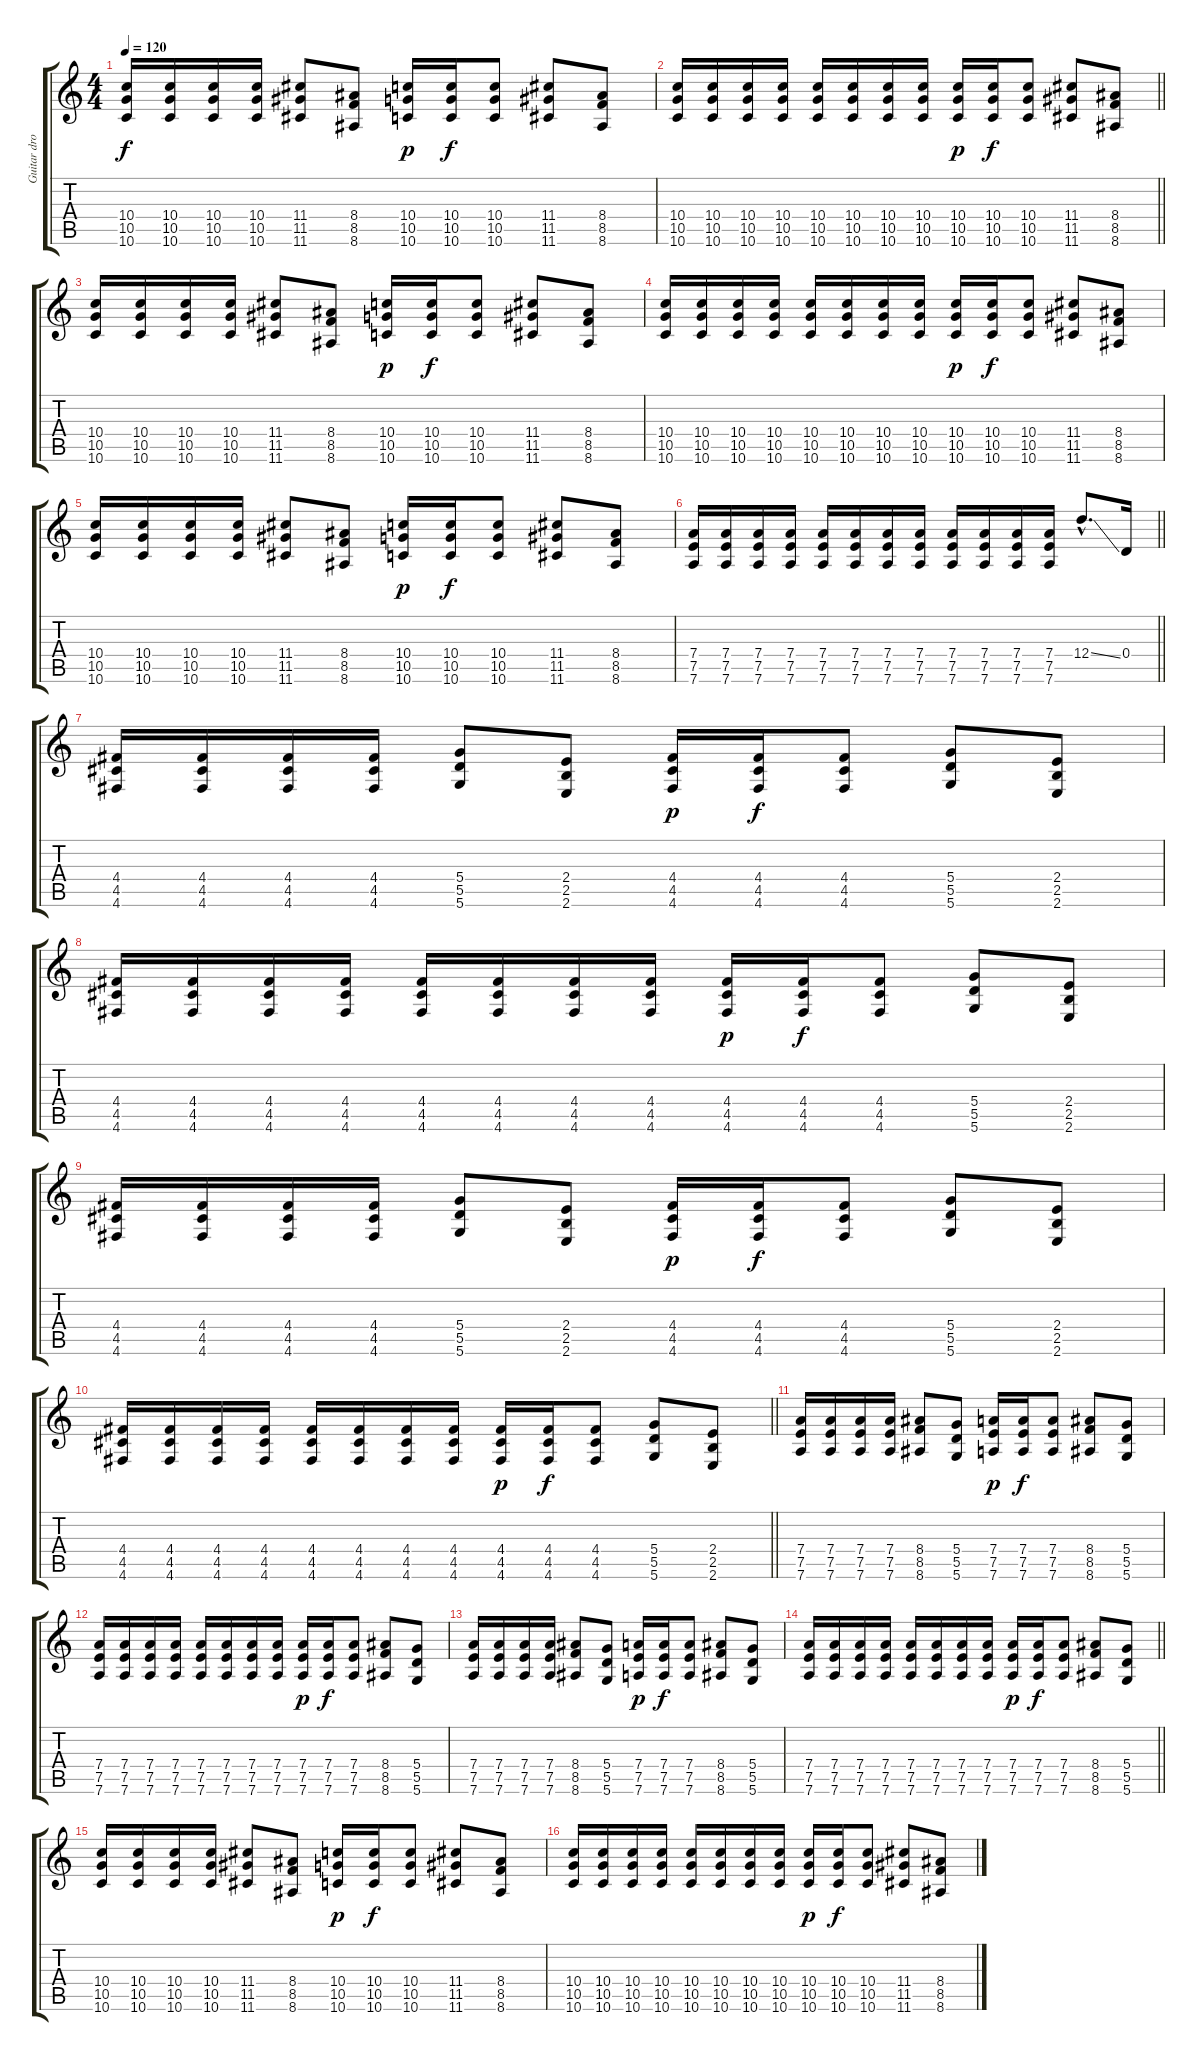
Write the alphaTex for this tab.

\track ("Guitar dropped D" "Guitar dro") {instrument distortionguitar}
\staff {score tabs}
\tuning (E4 B3 G3 D3 A2 D2) {hide}
\ts (4 4)
\tempo 120
\clef g2
\ks c
(10.4 10.5 10.6).16{dy f} (10.4 10.5 10.6).16 (10.4 10.5 10.6).16 (10.4 10.5 10.6).16 (11.4 11.5 11.6).8 (8.4 8.5 8.6).8 (10.4 10.5 10.6).16{dy p} (10.4 10.5 10.6).16{dy f} (10.4 10.5 10.6).8 (11.4 11.5 11.6).8 (8.4 8.5 8.6).8 |
\barLineRight lightlight
(10.4 10.5 10.6).16 (10.4 10.5 10.6).16 (10.4 10.5 10.6).16 (10.4 10.5 10.6).16 (10.4 10.5 10.6).16 (10.4 10.5 10.6).16 (10.4 10.5 10.6).16 (10.4 10.5 10.6).16 (10.4 10.5 10.6).16{dy p} (10.4 10.5 10.6).16{dy f} (10.4 10.5 10.6).8 (11.4 11.5 11.6).8 (8.4 8.5 8.6).8 |
(10.4 10.5 10.6).16 (10.4 10.5 10.6).16 (10.4 10.5 10.6).16 (10.4 10.5 10.6).16 (11.4 11.5 11.6).8 (8.4 8.5 8.6).8 (10.4 10.5 10.6).16{dy p} (10.4 10.5 10.6).16{dy f} (10.4 10.5 10.6).8 (11.4 11.5 11.6).8 (8.4 8.5 8.6).8 |
(10.4 10.5 10.6).16 (10.4 10.5 10.6).16 (10.4 10.5 10.6).16 (10.4 10.5 10.6).16 (10.4 10.5 10.6).16 (10.4 10.5 10.6).16 (10.4 10.5 10.6).16 (10.4 10.5 10.6).16 (10.4 10.5 10.6).16{dy p} (10.4 10.5 10.6).16{dy f} (10.4 10.5 10.6).8 (11.4 11.5 11.6).8 (8.4 8.5 8.6).8 |
(10.4 10.5 10.6).16 (10.4 10.5 10.6).16 (10.4 10.5 10.6).16 (10.4 10.5 10.6).16 (11.4 11.5 11.6).8 (8.4 8.5 8.6).8 (10.4 10.5 10.6).16{dy p} (10.4 10.5 10.6).16{dy f} (10.4 10.5 10.6).8 (11.4 11.5 11.6).8 (8.4 8.5 8.6).8 |
\barLineRight lightlight
(7.4 7.5 7.6).16 (7.4 7.5 7.6).16 (7.4 7.5 7.6).16 (7.4 7.5 7.6).16 (7.4 7.5 7.6).16 (7.4 7.5 7.6).16 (7.4 7.5 7.6).16 (7.4 7.5 7.6).16 (7.4 7.5 7.6).16 (7.4 7.5 7.6).16 (7.4 7.5 7.6).16 (7.4 7.5 7.6).16 12.4{ss hac}.8{d} 0.4.16 |
(4.4 4.5 4.6).16 (4.4 4.5 4.6).16 (4.4 4.5 4.6).16 (4.4 4.5 4.6).16 (5.4 5.5 5.6).8 (2.4 2.5 2.6).8 (4.4 4.5 4.6).16{dy p} (4.4 4.5 4.6).16{dy f} (4.4 4.5 4.6).8 (5.4 5.5 5.6).8 (2.4 2.5 2.6).8 |
(4.4 4.5 4.6).16 (4.4 4.5 4.6).16 (4.4 4.5 4.6).16 (4.4 4.5 4.6).16 (4.4 4.5 4.6).16 (4.4 4.5 4.6).16 (4.4 4.5 4.6).16 (4.4 4.5 4.6).16 (4.4 4.5 4.6).16{dy p} (4.4 4.5 4.6).16{dy f} (4.4 4.5 4.6).8 (5.4 5.5 5.6).8 (2.4 2.5 2.6).8 |
(4.4 4.5 4.6).16 (4.4 4.5 4.6).16 (4.4 4.5 4.6).16 (4.4 4.5 4.6).16 (5.4 5.5 5.6).8 (2.4 2.5 2.6).8 (4.4 4.5 4.6).16{dy p} (4.4 4.5 4.6).16{dy f} (4.4 4.5 4.6).8 (5.4 5.5 5.6).8 (2.4 2.5 2.6).8 |
\barLineRight lightlight
(4.4 4.5 4.6).16 (4.4 4.5 4.6).16 (4.4 4.5 4.6).16 (4.4 4.5 4.6).16 (4.4 4.5 4.6).16 (4.4 4.5 4.6).16 (4.4 4.5 4.6).16 (4.4 4.5 4.6).16 (4.4 4.5 4.6).16{dy p} (4.4 4.5 4.6).16{dy f} (4.4 4.5 4.6).8 (5.4 5.5 5.6).8 (2.4 2.5 2.6).8 |
(7.4 7.5 7.6).16 (7.4 7.5 7.6).16 (7.4 7.5 7.6).16 (7.4 7.5 7.6).16 (8.4 8.5 8.6).8 (5.4 5.5 5.6).8 (7.4 7.5 7.6).16{dy p} (7.4 7.5 7.6).16{dy f} (7.4 7.5 7.6).8 (8.4 8.5 8.6).8 (5.4 5.5 5.6).8 |
(7.4 7.5 7.6).16 (7.4 7.5 7.6).16 (7.4 7.5 7.6).16 (7.4 7.5 7.6).16 (7.4 7.5 7.6).16 (7.4 7.5 7.6).16 (7.4 7.5 7.6).16 (7.4 7.5 7.6).16 (7.4 7.5 7.6).16{dy p} (7.4 7.5 7.6).16{dy f} (7.4 7.5 7.6).8 (8.4 8.5 8.6).8 (5.4 5.5 5.6).8 |
(7.4 7.5 7.6).16 (7.4 7.5 7.6).16 (7.4 7.5 7.6).16 (7.4 7.5 7.6).16 (8.4 8.5 8.6).8 (5.4 5.5 5.6).8 (7.4 7.5 7.6).16{dy p} (7.4 7.5 7.6).16{dy f} (7.4 7.5 7.6).8 (8.4 8.5 8.6).8 (5.4 5.5 5.6).8 |
\barLineRight lightlight
(7.4 7.5 7.6).16 (7.4 7.5 7.6).16 (7.4 7.5 7.6).16 (7.4 7.5 7.6).16 (7.4 7.5 7.6).16 (7.4 7.5 7.6).16 (7.4 7.5 7.6).16 (7.4 7.5 7.6).16 (7.4 7.5 7.6).16{dy p} (7.4 7.5 7.6).16{dy f} (7.4 7.5 7.6).8 (8.4 8.5 8.6).8 (5.4 5.5 5.6).8 |
(10.4 10.5 10.6).16 (10.4 10.5 10.6).16 (10.4 10.5 10.6).16 (10.4 10.5 10.6).16 (11.4 11.5 11.6).8 (8.4 8.5 8.6).8 (10.4 10.5 10.6).16{dy p} (10.4 10.5 10.6).16{dy f} (10.4 10.5 10.6).8 (11.4 11.5 11.6).8 (8.4 8.5 8.6).8 |
(10.4 10.5 10.6).16 (10.4 10.5 10.6).16 (10.4 10.5 10.6).16 (10.4 10.5 10.6).16 (10.4 10.5 10.6).16 (10.4 10.5 10.6).16 (10.4 10.5 10.6).16 (10.4 10.5 10.6).16 (10.4 10.5 10.6).16{dy p} (10.4 10.5 10.6).16{dy f} (10.4 10.5 10.6).8 (11.4 11.5 11.6).8 (8.4 8.5 8.6).8
